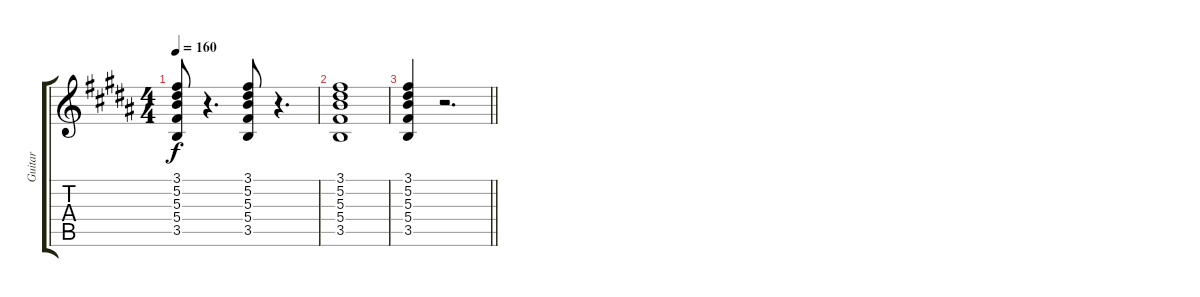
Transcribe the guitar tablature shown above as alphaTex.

\track ("Guitar" "Guitar") {instrument distortionguitar}
\staff {score tabs}
\tuning (Eb4 Bb3 Gb3 Db3 Ab2 Eb2) {hide}
\ts (4 4)
\tempo 160
\clef g2
\ks g#minor
(3.1 5.2 5.3 5.4 3.5).8{dy f} r.4{d} (3.1 5.2 5.3 5.4 3.5).8 r.4{d} |
(3.1 5.2 5.3 5.4 3.5).1 |
\barLineRight lightlight
(3.1 5.2 5.3 5.4 3.5).4 r.2{d}
